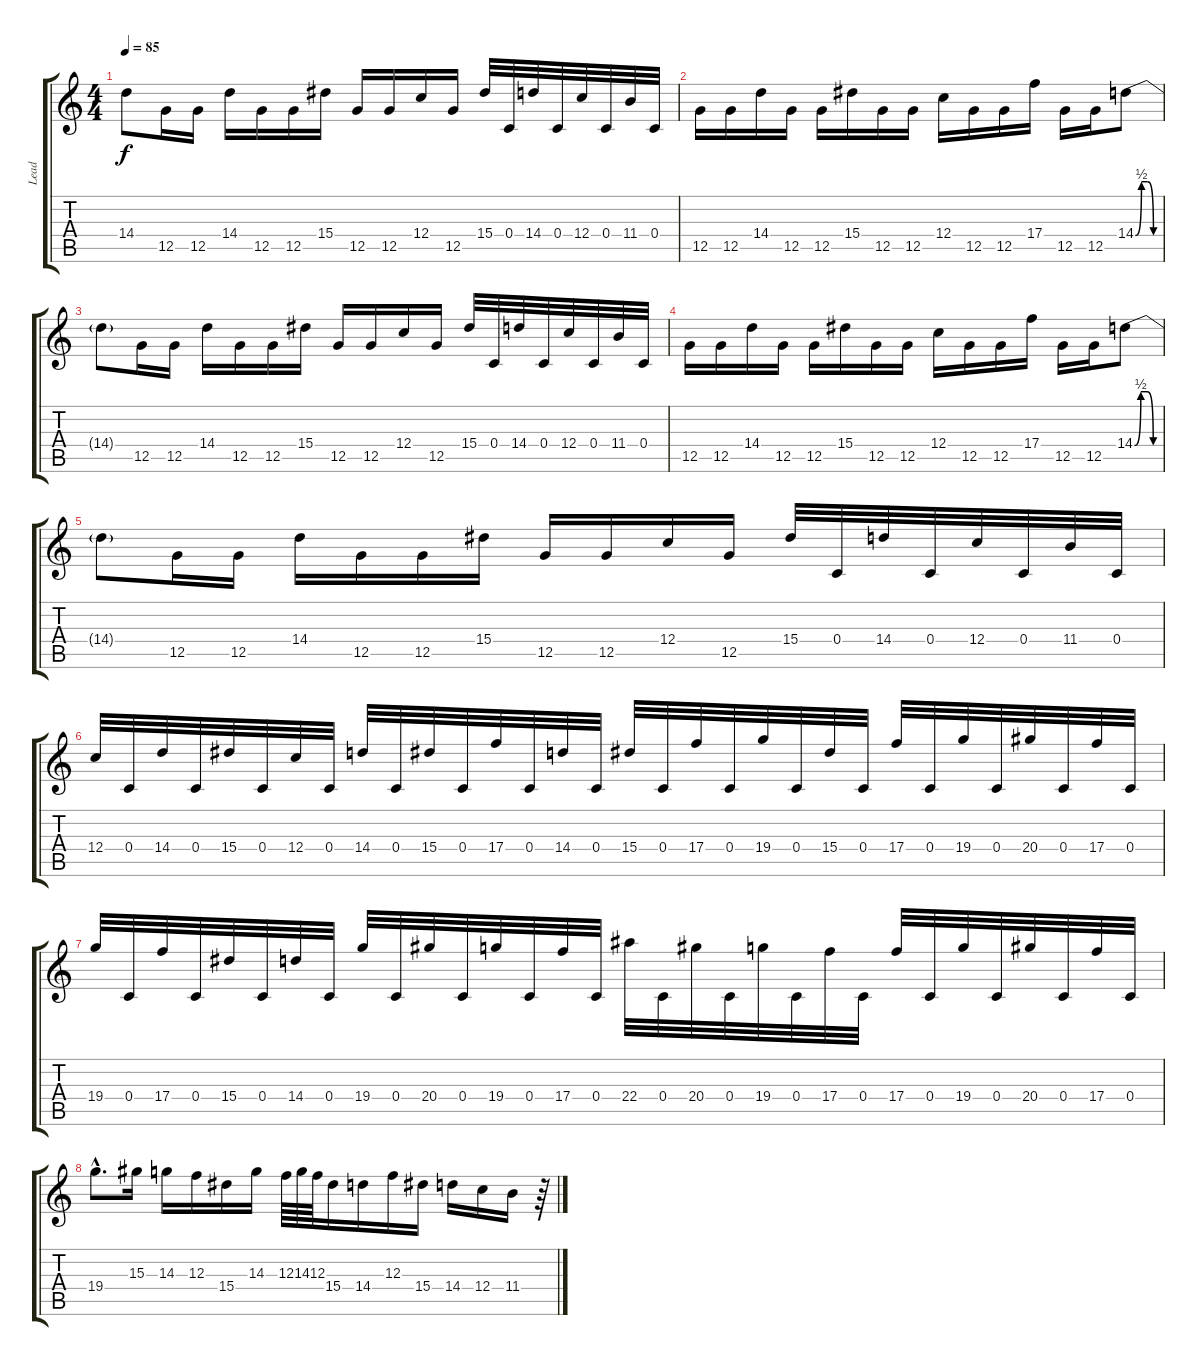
\track ("Lead" "Lead") {instrument distortionguitar}
\staff {score tabs}
\tuning (D4 A3 F3 C3 G2 D2) {hide}
\ts (4 4)
\tempo 85
\clef g2
\ks c
14.4{t}.8{dy f} 12.5.16 12.5.16 14.4.16 12.5.16 12.5.16 15.4.16 12.5.16 12.5.16 12.4.16 12.5.16 15.4.32 0.4.32 14.4.32 0.4.32 12.4.32 0.4.32 11.4.32 0.4.32 |
12.5.16 12.5.16 14.4.16 12.5.16 12.5.16 15.4.16 12.5.16 12.5.16 12.4.16 12.5.16 12.5.16 17.4.16 12.5.16 12.5.16 14.4{be (custom 0 0 15 2 30 2 45 0 60 0)}.8 |
14.4{t}.8 12.5.16 12.5.16 14.4.16 12.5.16 12.5.16 15.4.16 12.5.16 12.5.16 12.4.16 12.5.16 15.4.32 0.4.32 14.4.32 0.4.32 12.4.32 0.4.32 11.4.32 0.4.32 |
12.5.16 12.5.16 14.4.16 12.5.16 12.5.16 15.4.16 12.5.16 12.5.16 12.4.16 12.5.16 12.5.16 17.4.16 12.5.16 12.5.16 14.4{be (custom 0 0 15 2 30 2 45 0 60 0)}.8 |
14.4{t}.8 12.5.16 12.5.16 14.4.16 12.5.16 12.5.16 15.4.16 12.5.16 12.5.16 12.4.16 12.5.16 15.4.32 0.4.32 14.4.32 0.4.32 12.4.32 0.4.32 11.4.32 0.4.32 |
12.4.32 0.4.32 14.4.32 0.4.32 15.4.32 0.4.32 12.4.32 0.4.32 14.4.32 0.4.32 15.4.32 0.4.32 17.4.32 0.4.32 14.4.32 0.4.32 15.4.32 0.4.32 17.4.32 0.4.32 19.4.32 0.4.32 15.4.32 0.4.32 17.4.32 0.4.32 19.4.32 0.4.32 20.4.32 0.4.32 17.4.32 0.4.32 |
19.4.32 0.4.32 17.4.32 0.4.32 15.4.32 0.4.32 14.4.32 0.4.32 19.4.32 0.4.32 20.4.32 0.4.32 19.4.32 0.4.32 17.4.32 0.4.32 22.4.32 0.4.32 20.4.32 0.4.32 19.4.32 0.4.32 17.4.32 0.4.32 17.4.32 0.4.32 19.4.32 0.4.32 20.4.32 0.4.32 17.4.32 0.4.32 |
19.4{hac}.8{d} 15.3.16 14.3.16 12.3.16 15.4.16 14.3.16 12.3.64 14.3.64 12.3.64 15.4.16 14.4.16 12.3.16 15.4.16 14.4.16 12.4.16 11.4.16 r.64
